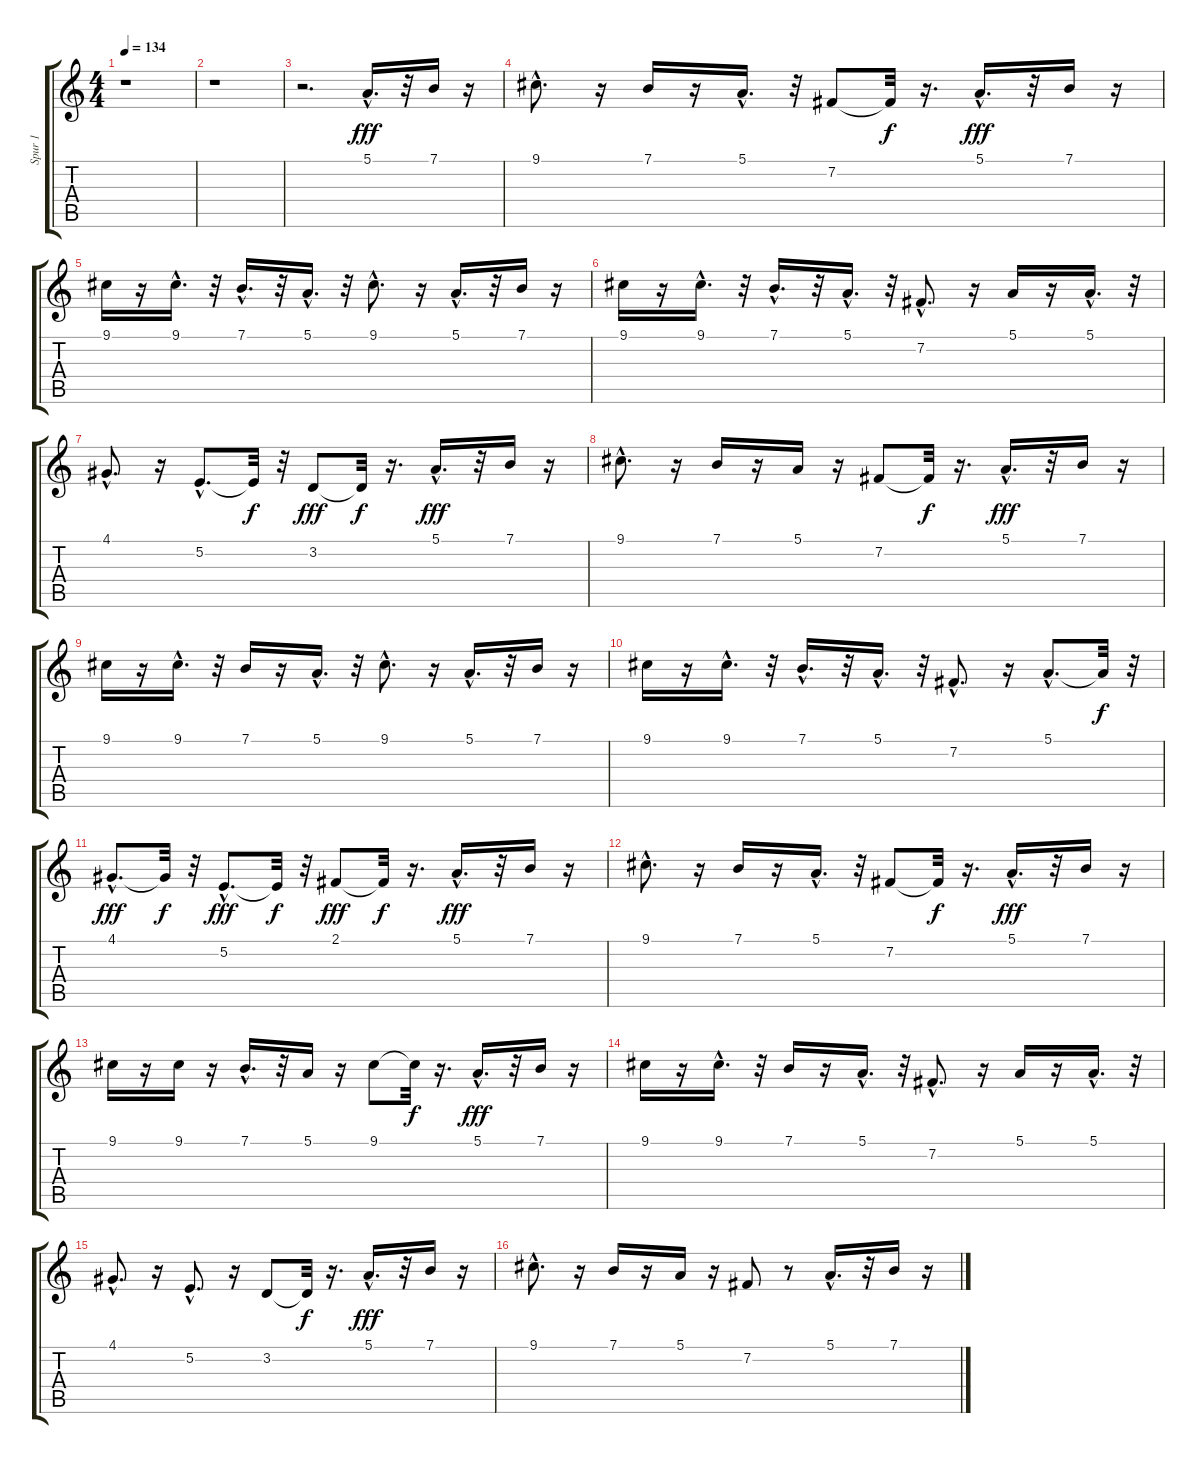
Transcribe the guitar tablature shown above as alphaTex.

\track ("Spur 1" "Spur 1") {instrument brightacousticpiano}
\staff {score tabs}
\tuning (E4 B3 G3 D3 A2 E2) {hide}
\ts (4 4)
\tempo 134
\clef g2
\ks c
r.1{dy f} |
r.1 |
r.2{d} 5.1{hac}.16{d dy fff} r.32 7.1.16 r.16 |
9.1{hac}.8{d} r.16 7.1.16 r.16 5.1{hac}.16{d} r.32 7.2.8 7.2{t}.32{dy f} r.16{d} 5.1{hac}.16{d dy fff} r.32 7.1.16 r.16 |
9.1.16 r.16 9.1{hac}.16{d} r.32 7.1{hac}.16{d} r.32 5.1{hac}.16{d} r.32 9.1{hac}.8{d} r.16 5.1{hac}.16{d} r.32 7.1.16 r.16 |
9.1.16 r.16 9.1{hac}.16{d} r.32 7.1{hac}.16{d} r.32 5.1{hac}.16{d} r.32 7.2{hac}.8{d} r.16 5.1.16 r.16 5.1{hac}.16{d} r.32 |
4.1{hac}.8{d} r.16 5.2{hac}.8{d} 5.2{t}.32{dy f} r.32 3.2.8{dy fff} 3.2{t}.32{dy f} r.16{d} 5.1{hac}.16{d dy fff} r.32 7.1.16 r.16 |
9.1{hac}.8{d} r.16 7.1.16 r.16 5.1.16 r.16 7.2.8 7.2{t}.32{dy f} r.16{d} 5.1{hac}.16{d dy fff} r.32 7.1.16 r.16 |
9.1.16 r.16 9.1{hac}.16{d} r.32 7.1.16 r.16 5.1{hac}.16{d} r.32 9.1{hac}.8{d} r.16 5.1{hac}.16{d} r.32 7.1.16 r.16 |
9.1.16 r.16 9.1{hac}.16{d} r.32 7.1{hac}.16{d} r.32 5.1{hac}.16{d} r.32 7.2{hac}.8{d} r.16 5.1{hac}.8{d} 5.1{t}.32{dy f} r.32 |
4.1{hac}.8{d dy fff} 4.1{t}.32{dy f} r.32 5.2{hac}.8{d dy fff} 5.2{t}.32{dy f} r.32 2.1.8{dy fff} 2.1{t}.32{dy f} r.16{d} 5.1{hac}.16{d dy fff} r.32 7.1.16 r.16 |
9.1{hac}.8{d} r.16 7.1.16 r.16 5.1{hac}.16{d} r.32 7.2.8 7.2{t}.32{dy f} r.16{d} 5.1{hac}.16{d dy fff} r.32 7.1.16 r.16 |
9.1.16 r.16 9.1.16 r.16 7.1{hac}.16{d} r.32 5.1.16 r.16 9.1.8 9.1{t}.32{dy f} r.16{d} 5.1{hac}.16{d dy fff} r.32 7.1.16 r.16 |
9.1.16 r.16 9.1{hac}.16{d} r.32 7.1.16 r.16 5.1{hac}.16{d} r.32 7.2{hac}.8{d} r.16 5.1.16 r.16 5.1{hac}.16{d} r.32 |
4.1{hac}.8{d} r.16 5.2{hac}.8{d} r.16 3.2.8 3.2{t}.32{dy f} r.16{d} 5.1{hac}.16{d dy fff} r.32 7.1.16 r.16 |
9.1{hac}.8{d} r.16 7.1.16 r.16 5.1.16 r.16 7.2.8 r.8 5.1{hac}.16{d} r.32 7.1.16 r.16
